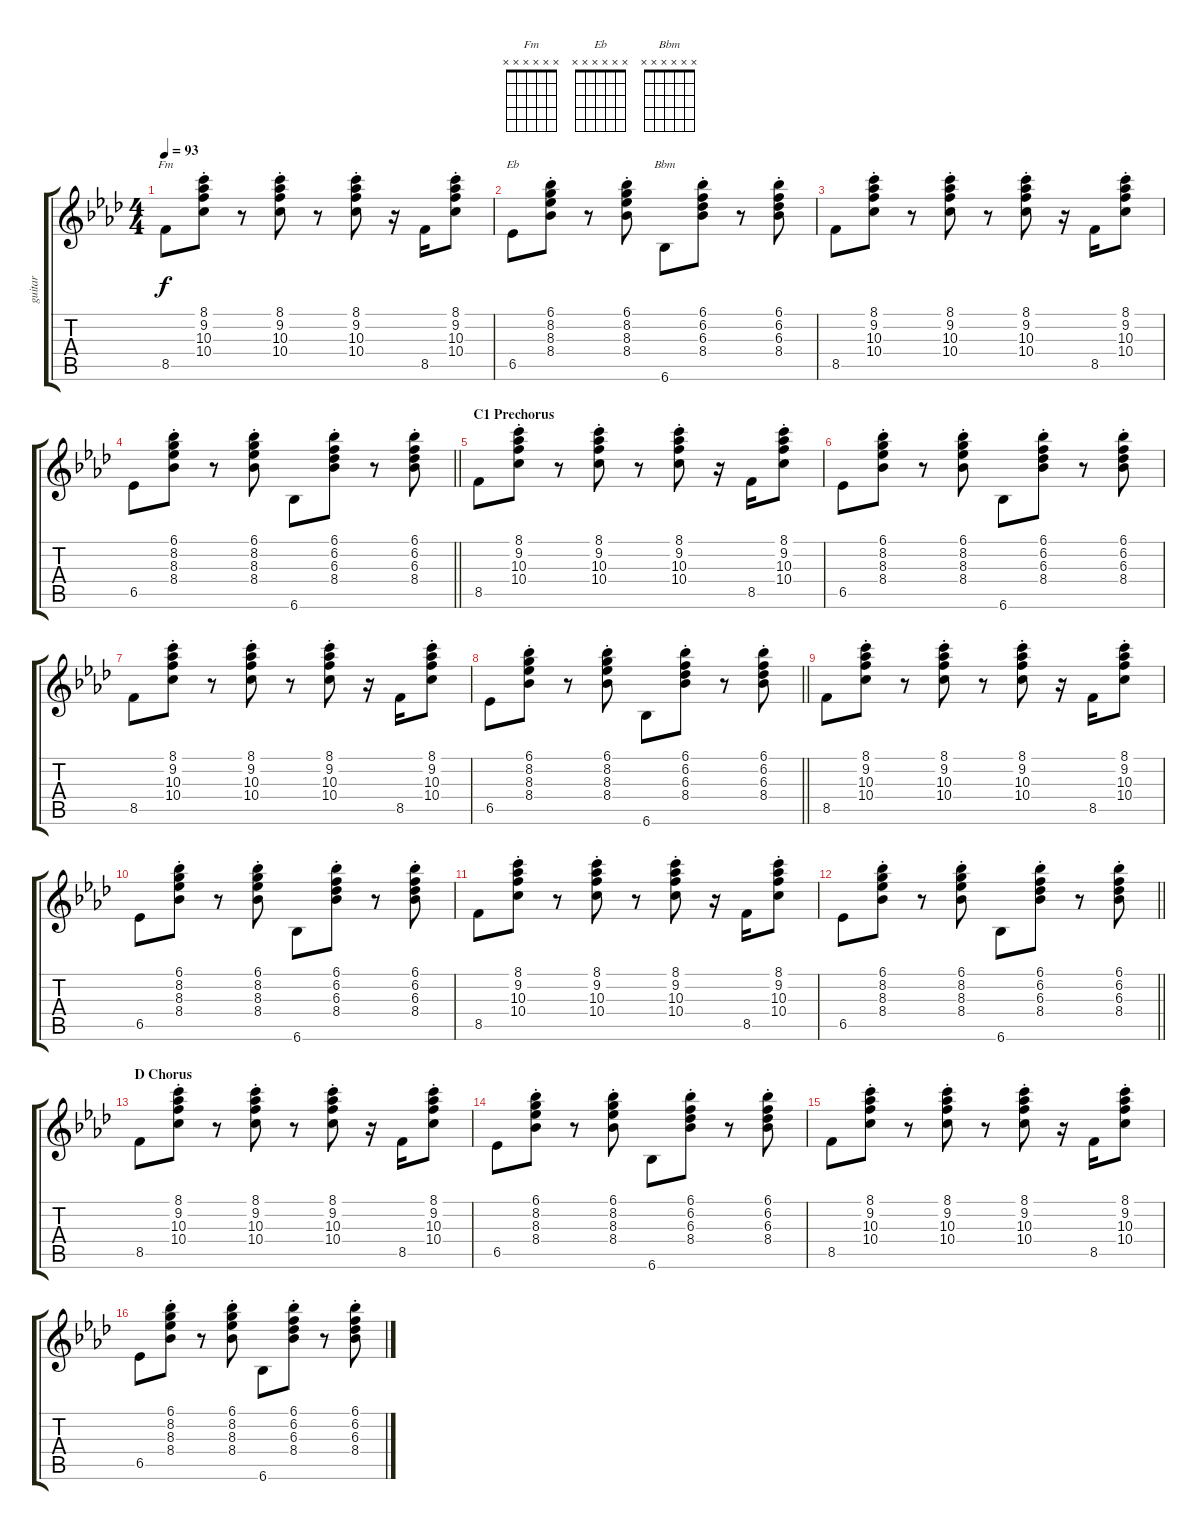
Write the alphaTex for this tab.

\track ("guitar" "guitar") {instrument electricguitarjazz}
\staff {score tabs}
\tuning (E4 B3 G3 D3 A2 E2) {hide}
\chord ("Fm" x x x x x x)
\chord ("Eb" x x x x x x)
\chord ("Bbm" x x x x x x)
\ts (4 4)
\tempo 93
\clef g2
\ks fminor
8.5.8{ch "Fm" dy f} (8.1{st} 9.2{st} 10.3{st} 10.4{st}).8 r.8 (8.1{st} 9.2{st} 10.3{st} 10.4{st}).8 r.8 (8.1{st} 9.2{st} 10.3{st} 10.4{st}).8 r.16 8.5.16 (8.1{st} 9.2{st} 10.3{st} 10.4{st}).8 |
6.5.8{ch "Eb"} (6.1{st} 8.2{st} 8.3{st} 8.4{st}).8 r.8 (6.1{st} 8.2{st} 8.3{st} 8.4{st}).8 6.6.8{ch "Bbm"} (6.1{st} 6.2{st} 6.3{st} 8.4{st}).8 r.8 (6.1{st} 6.2{st} 6.3{st} 8.4{st}).8 |
8.5.8 (8.1{st} 9.2{st} 10.3{st} 10.4{st}).8 r.8 (8.1{st} 9.2{st} 10.3{st} 10.4{st}).8 r.8 (8.1{st} 9.2{st} 10.3{st} 10.4{st}).8 r.16 8.5.16 (8.1{st} 9.2{st} 10.3{st} 10.4{st}).8 |
\barLineRight lightlight
6.5.8 (6.1{st} 8.2{st} 8.3{st} 8.4{st}).8 r.8 (6.1{st} 8.2{st} 8.3{st} 8.4{st}).8 6.6.8 (6.1{st} 6.2{st} 6.3{st} 8.4{st}).8 r.8 (6.1{st} 6.2{st} 6.3{st} 8.4{st}).8 |
\section ("" "C1 Prechorus")
8.5.8 (8.1{st} 9.2{st} 10.3{st} 10.4{st}).8 r.8 (8.1{st} 9.2{st} 10.3{st} 10.4{st}).8 r.8 (8.1{st} 9.2{st} 10.3{st} 10.4{st}).8 r.16 8.5.16 (8.1{st} 9.2{st} 10.3{st} 10.4{st}).8 |
6.5.8 (6.1{st} 8.2{st} 8.3{st} 8.4{st}).8 r.8 (6.1{st} 8.2{st} 8.3{st} 8.4{st}).8 6.6.8 (6.1{st} 6.2{st} 6.3{st} 8.4{st}).8 r.8 (6.1{st} 6.2{st} 6.3{st} 8.4{st}).8 |
8.5.8 (8.1{st} 9.2{st} 10.3{st} 10.4{st}).8 r.8 (8.1{st} 9.2{st} 10.3{st} 10.4{st}).8 r.8 (8.1{st} 9.2{st} 10.3{st} 10.4{st}).8 r.16 8.5.16 (8.1{st} 9.2{st} 10.3{st} 10.4{st}).8 |
\barLineRight lightlight
6.5.8 (6.1{st} 8.2{st} 8.3{st} 8.4{st}).8 r.8 (6.1{st} 8.2{st} 8.3{st} 8.4{st}).8 6.6.8 (6.1{st} 6.2{st} 6.3{st} 8.4{st}).8 r.8 (6.1{st} 6.2{st} 6.3{st} 8.4{st}).8 |
8.5.8 (8.1{st} 9.2{st} 10.3{st} 10.4{st}).8 r.8 (8.1{st} 9.2{st} 10.3{st} 10.4{st}).8 r.8 (8.1{st} 9.2{st} 10.3{st} 10.4{st}).8 r.16 8.5.16 (8.1{st} 9.2{st} 10.3{st} 10.4{st}).8 |
6.5.8 (6.1{st} 8.2{st} 8.3{st} 8.4{st}).8 r.8 (6.1{st} 8.2{st} 8.3{st} 8.4{st}).8 6.6.8 (6.1{st} 6.2{st} 6.3{st} 8.4{st}).8 r.8 (6.1{st} 6.2{st} 6.3{st} 8.4{st}).8 |
8.5.8 (8.1{st} 9.2{st} 10.3{st} 10.4{st}).8 r.8 (8.1{st} 9.2{st} 10.3{st} 10.4{st}).8 r.8 (8.1{st} 9.2{st} 10.3{st} 10.4{st}).8 r.16 8.5.16 (8.1{st} 9.2{st} 10.3{st} 10.4{st}).8 |
\barLineRight lightlight
6.5.8 (6.1{st} 8.2{st} 8.3{st} 8.4{st}).8 r.8 (6.1{st} 8.2{st} 8.3{st} 8.4{st}).8 6.6.8 (6.1{st} 6.2{st} 6.3{st} 8.4{st}).8 r.8 (6.1{st} 6.2{st} 6.3{st} 8.4{st}).8 |
\section ("" "D Chorus")
8.5.8 (8.1{st} 9.2{st} 10.3{st} 10.4{st}).8 r.8 (8.1{st} 9.2{st} 10.3{st} 10.4{st}).8 r.8 (8.1{st} 9.2{st} 10.3{st} 10.4{st}).8 r.16 8.5.16 (8.1{st} 9.2{st} 10.3{st} 10.4{st}).8 |
6.5.8 (6.1{st} 8.2{st} 8.3{st} 8.4{st}).8 r.8 (6.1{st} 8.2{st} 8.3{st} 8.4{st}).8 6.6.8 (6.1{st} 6.2{st} 6.3{st} 8.4{st}).8 r.8 (6.1{st} 6.2{st} 6.3{st} 8.4{st}).8 |
8.5.8 (8.1{st} 9.2{st} 10.3{st} 10.4{st}).8 r.8 (8.1{st} 9.2{st} 10.3{st} 10.4{st}).8 r.8 (8.1{st} 9.2{st} 10.3{st} 10.4{st}).8 r.16 8.5.16 (8.1{st} 9.2{st} 10.3{st} 10.4{st}).8 |
6.5.8 (6.1{st} 8.2{st} 8.3{st} 8.4{st}).8 r.8 (6.1{st} 8.2{st} 8.3{st} 8.4{st}).8 6.6.8 (6.1{st} 6.2{st} 6.3{st} 8.4{st}).8 r.8 (6.1{st} 6.2{st} 6.3{st} 8.4{st}).8
